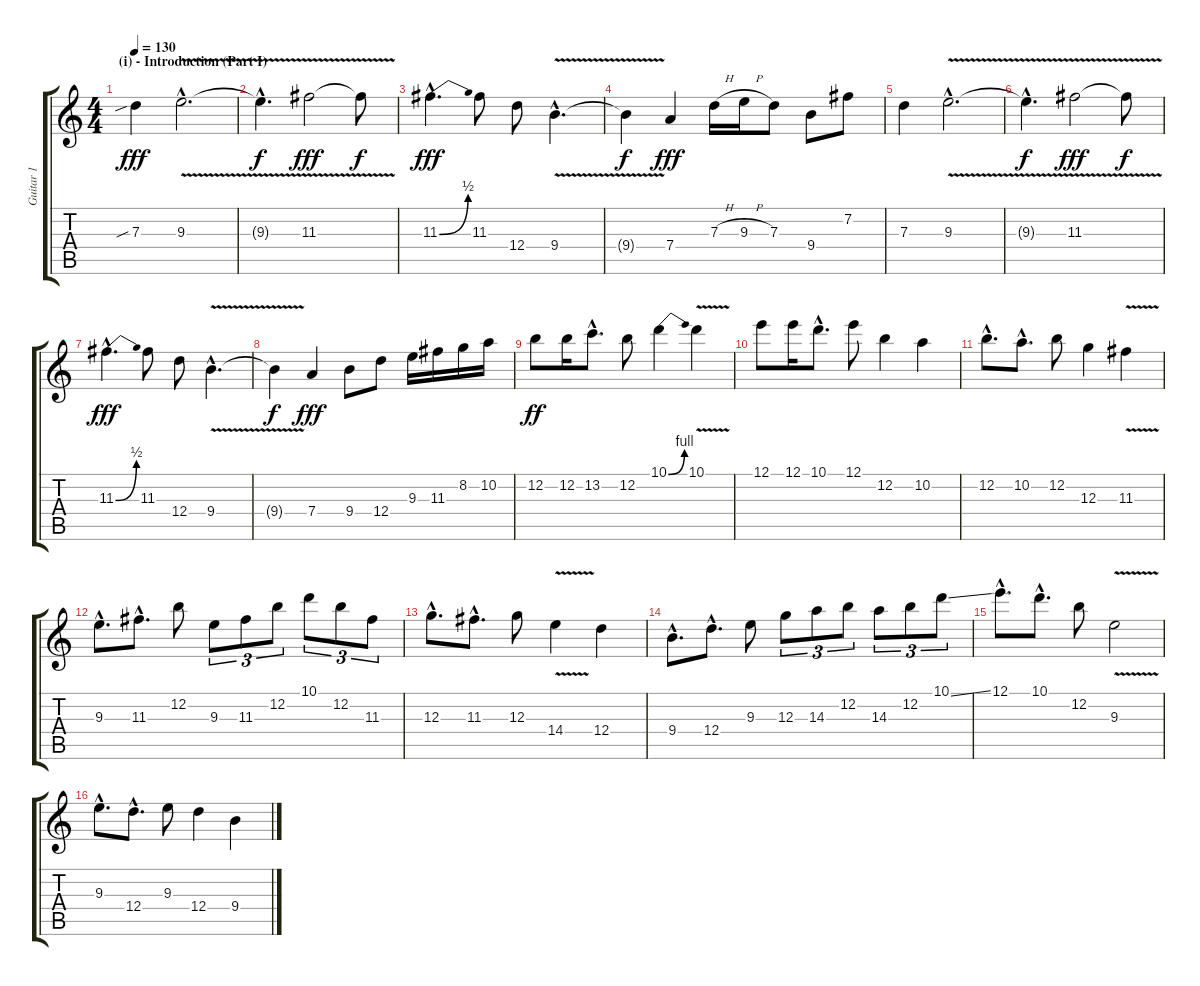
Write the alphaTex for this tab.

\track ("Guitar 1" "Guitar 1") {instrument distortionguitar}
\staff {score tabs}
\tuning (E4 B3 G3 D3 A2 E2) {hide}
\ts (4 4)
\section ("" "(i) - Introduction (Part I)")
\tempo 130
\clef g2
\ks c
7.3{sib}.4{dy fff instrument distortionguitar} 9.3{v hac}.2{d} |
9.3{hac t}.4{d dy f} 11.3{v}.2{dy fff} 11.3{t}.8{dy f} |
11.3{be (bend 0 0 60 2) hac}.4{d dy fff} 11.3.8 12.4.8 9.4{v hac}.4{d} |
9.4{t}.4{dy f} 7.4.4{dy fff} 7.3{h}.16 9.3{h}.16 7.3.8 9.4.8 7.2.8 |
7.3.4 9.3{v hac}.2{d} |
9.3{hac t}.4{d dy f} 11.3{v}.2{dy fff} 11.3{t}.8{dy f} |
11.3{be (bend 0 0 60 2) hac}.4{d dy fff} 11.3.8 12.4.8 9.4{v hac}.4{d} |
9.4{t}.4{dy f} 7.4.4{dy fff} 9.4.8 12.4.8 9.3.16 11.3.16 8.2.16 10.2.16 |
12.2.8{dy ff} 12.2.16 13.2{hac}.8{d} 12.2.8 10.1{be (bend 0 0 60 4)}.4 10.1{v}.4 |
12.1.8 12.1.16 10.1{hac}.8{d} 12.1.8 12.2.4 10.2.4 |
12.2{hac}.8{d} 10.2{hac}.8{d} 12.2.8 12.3.4 11.3{v}.4 |
9.3{hac}.8{d} 11.3{hac}.8{d} 12.2.8 9.3.8{tu (3 2)} 11.3.8{tu (3 2)} 12.2.8{tu (3 2)} 10.1.8{tu (3 2)} 12.2.8{tu (3 2)} 11.3.8{tu (3 2)} |
12.3{hac}.8{d} 11.3{hac}.8{d} 12.3.8 14.4{v}.4 12.4.4 |
9.4{hac}.8{d} 12.4{hac}.8{d} 9.3.8 12.3.8{tu (3 2)} 14.3.8{tu (3 2)} 12.2.8{tu (3 2)} 14.3.8{tu (3 2)} 12.2.8{tu (3 2)} 10.1{ss}.8{tu (3 2)} |
12.1{hac}.8{d} 10.1{hac}.8{d} 12.2.8 9.3{v}.2 |
9.3{hac}.8{d} 12.4{hac}.8{d} 9.3.8 12.4.4 9.4{ss}.4
